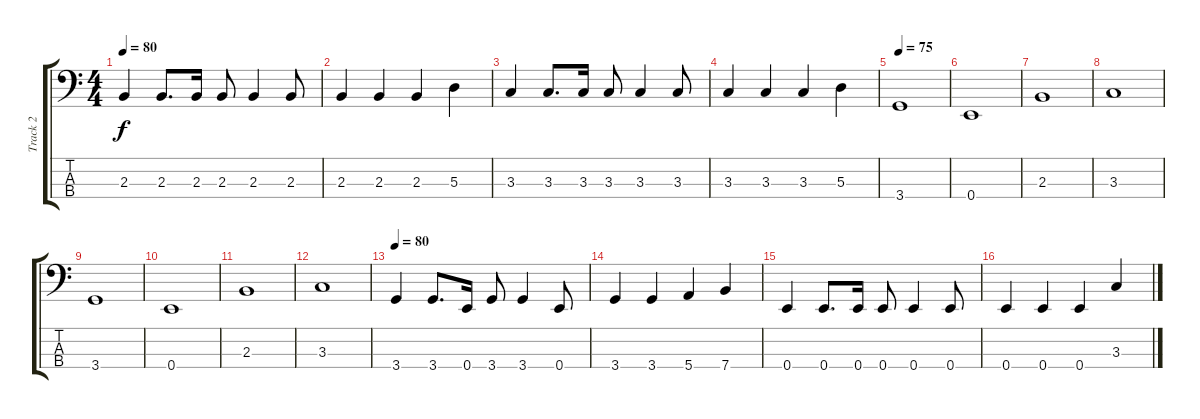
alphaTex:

\track ("Track 2" "Track 2") {instrument electricbassfinger}
\staff {score tabs}
\tuning (G2 D2 A1 E1) {hide}
\ts (4 4)
\tempo 80
\clef f4
\ks c
2.3.4{dy f} 2.3.8{d} 2.3.16 2.3.8 2.3.4 2.3.8 |
2.3.4 2.3.4 2.3.4 5.3.4 |
3.3.4 3.3.8{d} 3.3.16 3.3.8 3.3.4 3.3.8 |
3.3.4 3.3.4 3.3.4 5.3.4 |
\tempo 75
3.4.1 |
0.4.1 |
2.3.1 |
3.3.1 |
3.4.1 |
0.4.1 |
2.3.1 |
3.3.1 |
\tempo 80
3.4.4 3.4.8{d} 0.4.16 3.4.8 3.4.4 0.4.8 |
3.4.4 3.4.4 5.4.4 7.4.4 |
0.4.4 0.4.8{d} 0.4.16 0.4.8 0.4.4 0.4.8 |
0.4.4 0.4.4 0.4.4 3.3.4
